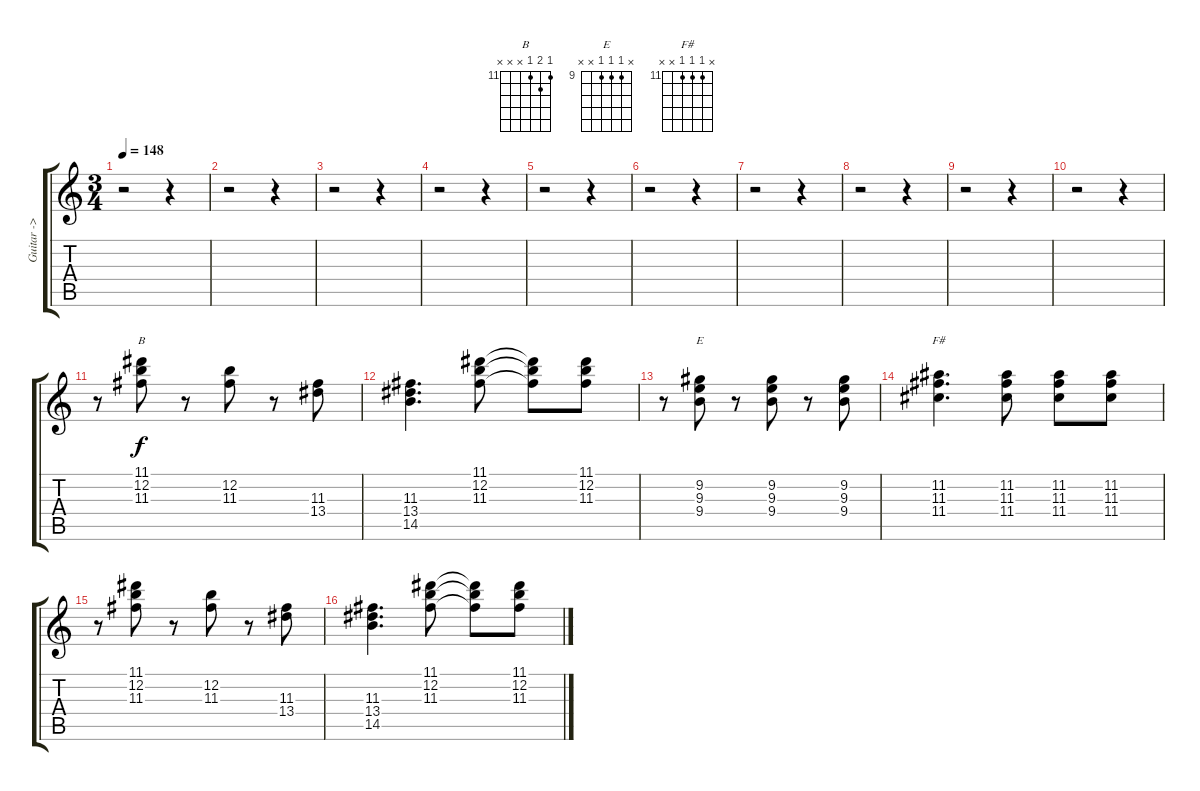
\track ("Guitar -> Clean 2" "Guitar -> ") {instrument electricguitarclean}
\staff {score tabs}
\tuning (E4 B3 G3 D3 A2 E2) {hide}
\chord ("B" 11 12 11 x x x) {firstfret 11}
\chord ("E" x 9 9 9 x x) {firstfret 9}
\chord ("F#" x 11 11 11 x x) {firstfret 11}
\ts (3 4)
\tempo 148
\clef g2
\ks c
r.2{dy f} r.4 |
r.2 r.4 |
r.2 r.4 |
r.2 r.4 |
r.2 r.4 |
r.2 r.4 |
r.2 r.4 |
r.2 r.4 |
r.2 r.4 |
r.2 r.4 |
r.8 (11.1 12.2 11.3).8{ch "B"} r.8 (12.2 11.3).8 r.8 (11.3 13.4).8 |
(11.3 13.4 14.5).4{d} (11.1 12.2 11.3).8 (11.1{t} 12.2{t} 11.3{t}).8 (11.1 12.2 11.3).8 |
r.8 (9.2 9.3 9.4).8{ch "E"} r.8 (9.2 9.3 9.4).8 r.8 (9.2 9.3 9.4).8 |
(11.2 11.3 11.4).4{d ch "F#"} (11.2 11.3 11.4).8 (11.2 11.3 11.4).8 (11.2 11.3 11.4).8 |
r.8 (11.1 12.2 11.3).8 r.8 (12.2 11.3).8 r.8 (11.3 13.4).8 |
(11.3 13.4 14.5).4{d} (11.1 12.2 11.3).8 (11.1{t} 12.2{t} 11.3{t}).8 (11.1 12.2 11.3).8
